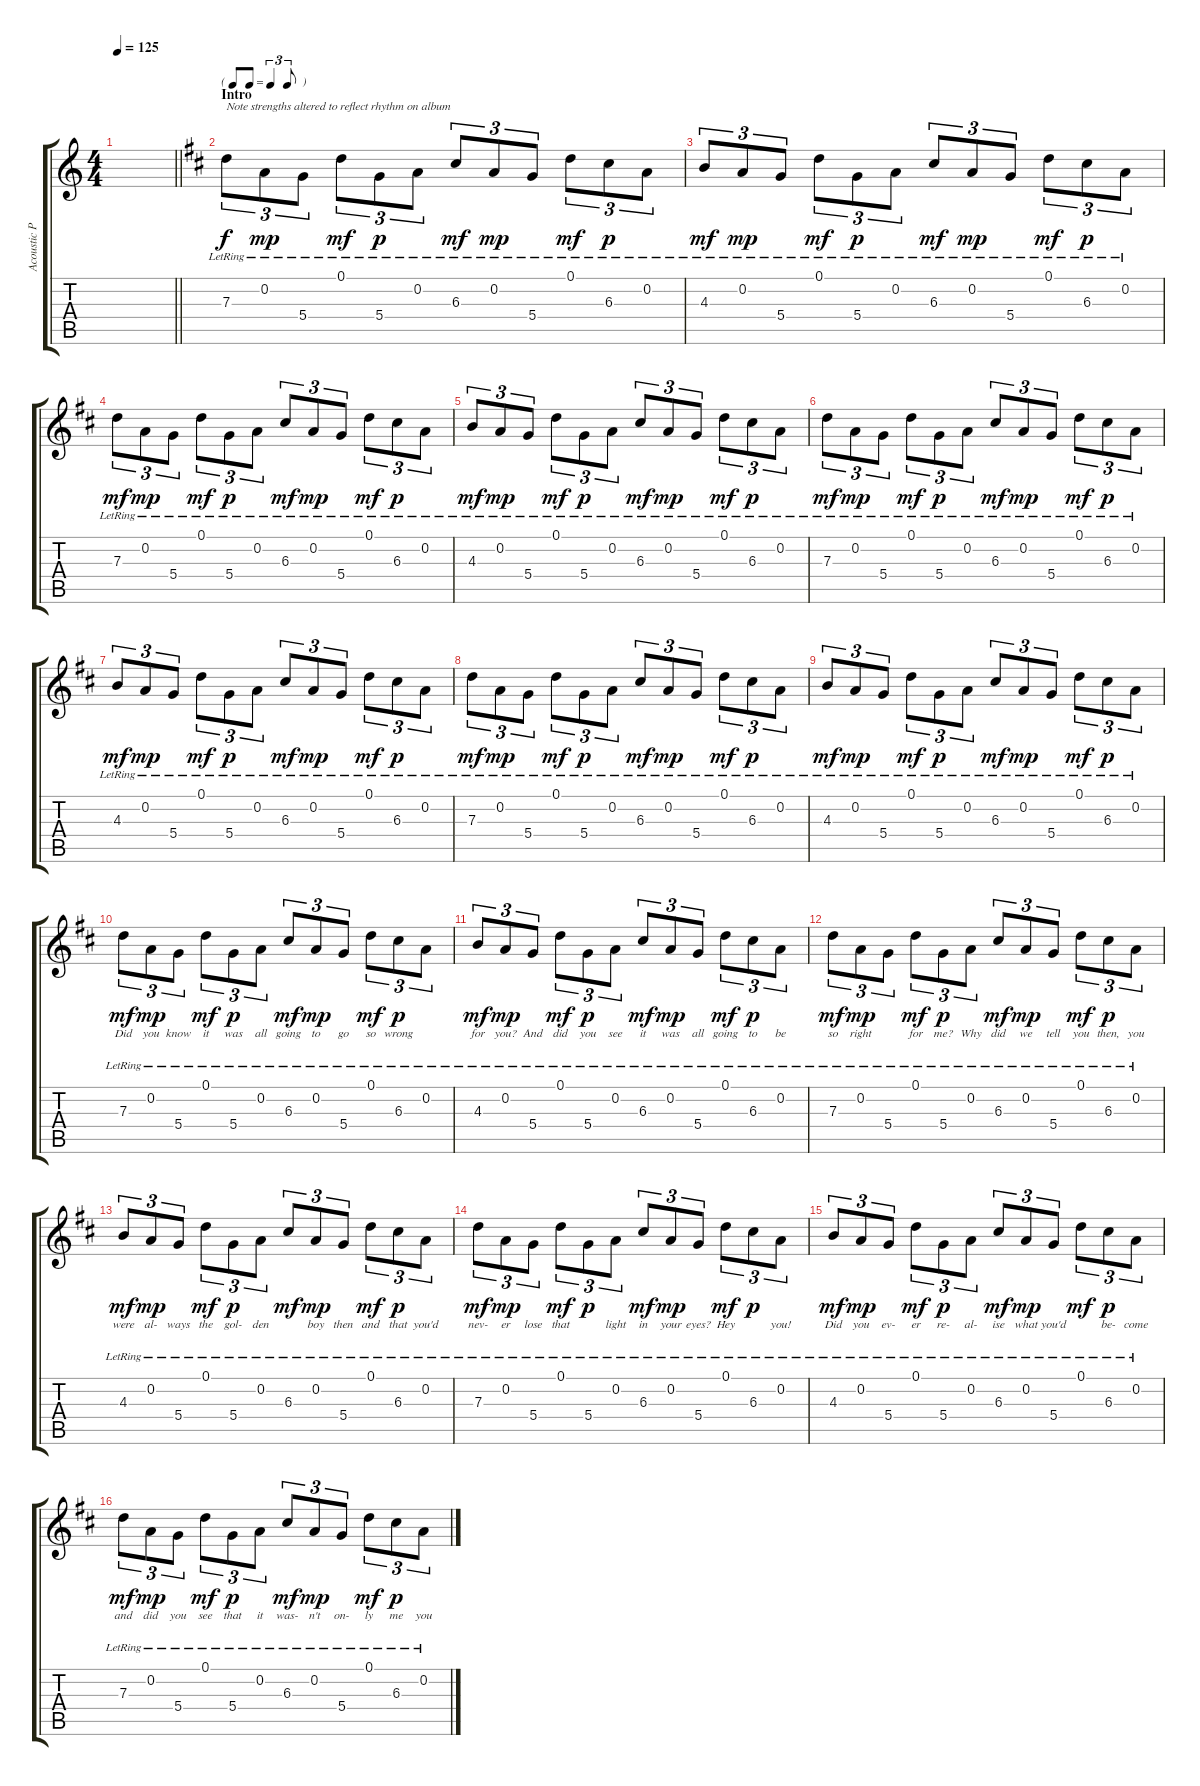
\track ("Acoustic Picking" "Acoustic P") {instrument acousticguitarsteel}
\staff {score tabs}
\tuning (D4 A3 G3 D3 A2 D2) {hide}
\ts (4 4)
\tempo 125
\clef g2
\barLineRight lightlight
\ks c
|
\tf triplet8th
\section ("" "Intro")
\ks d
7.3{lr}.8{tu (3 2) txt "Note strengths altered to reflect rhythm on album" volume 6} 0.2{lr}.8{tu (3 2) dy mp} 5.4{lr}.8{tu (3 2) beam split} 0.1{lr}.8{tu (3 2) dy mf beam merge} 5.4{lr}.8{tu (3 2) dy p beam merge} 0.2{lr}.8{tu (3 2) beam split} 6.3{lr}.8{tu (3 2) dy mf beam merge} 0.2{lr}.8{tu (3 2) dy mp beam merge} 5.4{lr}.8{tu (3 2)} 0.1{lr}.8{tu (3 2) dy mf beam merge} 6.3{lr}.8{tu (3 2) dy p beam merge} 0.2{lr}.8{tu (3 2)} |
4.3{lr}.8{tu (3 2) dy mf} 0.2{lr}.8{tu (3 2) dy mp} 5.4{lr}.8{tu (3 2) beam split} 0.1{lr}.8{tu (3 2) dy mf beam merge} 5.4{lr}.8{tu (3 2) dy p beam merge} 0.2{lr}.8{tu (3 2) beam split} 6.3{lr}.8{tu (3 2) dy mf beam merge} 0.2{lr}.8{tu (3 2) dy mp beam merge} 5.4{lr}.8{tu (3 2)} 0.1{lr}.8{tu (3 2) dy mf beam merge} 6.3{lr}.8{tu (3 2) dy p beam merge} 0.2{lr}.8{tu (3 2)} |
7.3{lr}.8{tu (3 2) dy mf} 0.2{lr}.8{tu (3 2) dy mp} 5.4{lr}.8{tu (3 2) beam split} 0.1{lr}.8{tu (3 2) dy mf beam merge} 5.4{lr}.8{tu (3 2) dy p beam merge} 0.2{lr}.8{tu (3 2) beam split} 6.3{lr}.8{tu (3 2) dy mf beam merge} 0.2{lr}.8{tu (3 2) dy mp beam merge} 5.4{lr}.8{tu (3 2)} 0.1{lr}.8{tu (3 2) dy mf beam merge} 6.3{lr}.8{tu (3 2) dy p beam merge} 0.2{lr}.8{tu (3 2)} |
4.3{lr}.8{tu (3 2) dy mf} 0.2{lr}.8{tu (3 2) dy mp} 5.4{lr}.8{tu (3 2) beam split} 0.1{lr}.8{tu (3 2) dy mf beam merge} 5.4{lr}.8{tu (3 2) dy p beam merge} 0.2{lr}.8{tu (3 2) beam split} 6.3{lr}.8{tu (3 2) dy mf beam merge} 0.2{lr}.8{tu (3 2) dy mp beam merge} 5.4{lr}.8{tu (3 2)} 0.1{lr}.8{tu (3 2) dy mf beam merge} 6.3{lr}.8{tu (3 2) dy p beam merge} 0.2{lr}.8{tu (3 2)} |
7.3{lr}.8{tu (3 2) dy mf} 0.2{lr}.8{tu (3 2) dy mp} 5.4{lr}.8{tu (3 2) beam split} 0.1{lr}.8{tu (3 2) dy mf beam merge} 5.4{lr}.8{tu (3 2) dy p beam merge} 0.2{lr}.8{tu (3 2) beam split} 6.3{lr}.8{tu (3 2) dy mf beam merge} 0.2{lr}.8{tu (3 2) dy mp beam merge} 5.4{lr}.8{tu (3 2)} 0.1{lr}.8{tu (3 2) dy mf beam merge} 6.3{lr}.8{tu (3 2) dy p beam merge} 0.2{lr}.8{tu (3 2)} |
4.3{lr}.8{tu (3 2) dy mf} 0.2{lr}.8{tu (3 2) dy mp} 5.4{lr}.8{tu (3 2) beam split} 0.1{lr}.8{tu (3 2) dy mf beam merge} 5.4{lr}.8{tu (3 2) dy p beam merge} 0.2{lr}.8{tu (3 2) beam split} 6.3{lr}.8{tu (3 2) dy mf beam merge} 0.2{lr}.8{tu (3 2) dy mp beam merge} 5.4{lr}.8{tu (3 2)} 0.1{lr}.8{tu (3 2) dy mf beam merge} 6.3{lr}.8{tu (3 2) dy p beam merge} 0.2{lr}.8{tu (3 2)} |
7.3{lr}.8{tu (3 2) dy mf} 0.2{lr}.8{tu (3 2) dy mp} 5.4{lr}.8{tu (3 2) beam split} 0.1{lr}.8{tu (3 2) dy mf beam merge} 5.4{lr}.8{tu (3 2) dy p beam merge} 0.2{lr}.8{tu (3 2) beam split} 6.3{lr}.8{tu (3 2) dy mf beam merge} 0.2{lr}.8{tu (3 2) dy mp beam merge} 5.4{lr}.8{tu (3 2)} 0.1{lr}.8{tu (3 2) dy mf beam merge} 6.3{lr}.8{tu (3 2) dy p beam merge} 0.2{lr}.8{tu (3 2)} |
4.3{lr}.8{tu (3 2) dy mf} 0.2{lr}.8{tu (3 2) dy mp} 5.4{lr}.8{tu (3 2) beam split} 0.1{lr}.8{tu (3 2) dy mf beam merge} 5.4{lr}.8{tu (3 2) dy p beam merge} 0.2{lr}.8{tu (3 2) beam split} 6.3{lr}.8{tu (3 2) dy mf beam merge} 0.2{lr}.8{tu (3 2) dy mp beam merge} 5.4{lr}.8{tu (3 2)} 0.1{lr}.8{tu (3 2) dy mf beam merge} 6.3{lr}.8{tu (3 2) dy p beam merge} 0.2{lr}.8{tu (3 2)} |
7.3{lr}.8{tu (3 2) lyrics (0 "Did") lyrics (1 "") lyrics (2 "") lyrics (3 "") lyrics (4 "") dy mf} 0.2{lr}.8{tu (3 2) lyrics (0 "you") lyrics (1 "") lyrics (2 "") lyrics (3 "") lyrics (4 "") dy mp} 5.4{lr}.8{tu (3 2) lyrics (0 "know") lyrics (1 "") lyrics (2 "") lyrics (3 "") lyrics (4 "") beam split} 0.1{lr}.8{tu (3 2) lyrics (0 "it") lyrics (1 "") lyrics (2 "") lyrics (3 "") lyrics (4 "") dy mf beam merge} 5.4{lr}.8{tu (3 2) lyrics (0 "was") lyrics (1 "") lyrics (2 "") lyrics (3 "") lyrics (4 "") dy p beam merge} 0.2{lr}.8{tu (3 2) lyrics (0 "all") lyrics (1 "") lyrics (2 "") lyrics (3 "") lyrics (4 "") beam split} 6.3{lr}.8{tu (3 2) lyrics (0 "going") lyrics (1 "") lyrics (2 "") lyrics (3 "") lyrics (4 "") dy mf beam merge} 0.2{lr}.8{tu (3 2) lyrics (0 "to") lyrics (1 "") lyrics (2 "") lyrics (3 "") lyrics (4 "") dy mp beam merge} 5.4{lr}.8{tu (3 2) lyrics (0 "go") lyrics (1 "") lyrics (2 "") lyrics (3 "") lyrics (4 "")} 0.1{lr}.8{tu (3 2) lyrics (0 "so") lyrics (1 "") lyrics (2 "") lyrics (3 "") lyrics (4 "") dy mf beam merge} 6.3{lr}.8{tu (3 2) lyrics (0 "wrong") lyrics (1 "") lyrics (2 "") lyrics (3 "") lyrics (4 "") dy p beam merge} 0.2{lr}.8{tu (3 2) lyrics (0 "") lyrics (1 "") lyrics (2 "") lyrics (3 "") lyrics (4 "")} |
4.3{lr}.8{tu (3 2) lyrics (0 "for") lyrics (1 "") lyrics (2 "") lyrics (3 "") lyrics (4 "") dy mf} 0.2{lr}.8{tu (3 2) lyrics (0 "you?") lyrics (1 "") lyrics (2 "") lyrics (3 "") lyrics (4 "") dy mp} 5.4{lr}.8{tu (3 2) lyrics (0 "And") lyrics (1 "") lyrics (2 "") lyrics (3 "") lyrics (4 "") beam split} 0.1{lr}.8{tu (3 2) lyrics (0 "did") lyrics (1 "") lyrics (2 "") lyrics (3 "") lyrics (4 "") dy mf beam merge} 5.4{lr}.8{tu (3 2) lyrics (0 "you") lyrics (1 "") lyrics (2 "") lyrics (3 "") lyrics (4 "") dy p beam merge} 0.2{lr}.8{tu (3 2) lyrics (0 "see") lyrics (1 "") lyrics (2 "") lyrics (3 "") lyrics (4 "") beam split} 6.3{lr}.8{tu (3 2) lyrics (0 "it") lyrics (1 "") lyrics (2 "") lyrics (3 "") lyrics (4 "") dy mf beam merge} 0.2{lr}.8{tu (3 2) lyrics (0 "was") lyrics (1 "") lyrics (2 "") lyrics (3 "") lyrics (4 "") dy mp beam merge} 5.4{lr}.8{tu (3 2) lyrics (0 "all") lyrics (1 "") lyrics (2 "") lyrics (3 "") lyrics (4 "")} 0.1{lr}.8{tu (3 2) lyrics (0 "going") lyrics (1 "") lyrics (2 "") lyrics (3 "") lyrics (4 "") dy mf beam merge} 6.3{lr}.8{tu (3 2) lyrics (0 "to") lyrics (1 "") lyrics (2 "") lyrics (3 "") lyrics (4 "") dy p beam merge} 0.2{lr}.8{tu (3 2) lyrics (0 "be") lyrics (1 "") lyrics (2 "") lyrics (3 "") lyrics (4 "")} |
7.3{lr}.8{tu (3 2) lyrics (0 "so") lyrics (1 "") lyrics (2 "") lyrics (3 "") lyrics (4 "") dy mf} 0.2{lr}.8{tu (3 2) lyrics (0 "right") lyrics (1 "") lyrics (2 "") lyrics (3 "") lyrics (4 "") dy mp} 5.4{lr}.8{tu (3 2) lyrics (0 "") lyrics (1 "") lyrics (2 "") lyrics (3 "") lyrics (4 "") beam split} 0.1{lr}.8{tu (3 2) lyrics (0 "for") lyrics (1 "") lyrics (2 "") lyrics (3 "") lyrics (4 "") dy mf beam merge} 5.4{lr}.8{tu (3 2) lyrics (0 "me?") lyrics (1 "") lyrics (2 "") lyrics (3 "") lyrics (4 "") dy p beam merge} 0.2{lr}.8{tu (3 2) lyrics (0 "Why") lyrics (1 "") lyrics (2 "") lyrics (3 "") lyrics (4 "") beam split} 6.3{lr}.8{tu (3 2) lyrics (0 "did") lyrics (1 "") lyrics (2 "") lyrics (3 "") lyrics (4 "") dy mf beam merge} 0.2{lr}.8{tu (3 2) lyrics (0 "we") lyrics (1 "") lyrics (2 "") lyrics (3 "") lyrics (4 "") dy mp beam merge} 5.4{lr}.8{tu (3 2) lyrics (0 "tell") lyrics (1 "") lyrics (2 "") lyrics (3 "") lyrics (4 "")} 0.1{lr}.8{tu (3 2) lyrics (0 "you") lyrics (1 "") lyrics (2 "") lyrics (3 "") lyrics (4 "") dy mf beam merge} 6.3{lr}.8{tu (3 2) lyrics (0 "then,") lyrics (1 "") lyrics (2 "") lyrics (3 "") lyrics (4 "") dy p beam merge} 0.2{lr}.8{tu (3 2) lyrics (0 "you") lyrics (1 "") lyrics (2 "") lyrics (3 "") lyrics (4 "")} |
4.3{lr}.8{tu (3 2) lyrics (0 "were") lyrics (1 "") lyrics (2 "") lyrics (3 "") lyrics (4 "") dy mf} 0.2{lr}.8{tu (3 2) lyrics (0 "al-") lyrics (1 "") lyrics (2 "") lyrics (3 "") lyrics (4 "") dy mp} 5.4{lr}.8{tu (3 2) lyrics (0 "ways") lyrics (1 "") lyrics (2 "") lyrics (3 "") lyrics (4 "") beam split} 0.1{lr}.8{tu (3 2) lyrics (0 "the") lyrics (1 "") lyrics (2 "") lyrics (3 "") lyrics (4 "") dy mf beam merge} 5.4{lr}.8{tu (3 2) lyrics (0 "gol-") lyrics (1 "") lyrics (2 "") lyrics (3 "") lyrics (4 "") dy p beam merge} 0.2{lr}.8{tu (3 2) lyrics (0 "den") lyrics (1 "") lyrics (2 "") lyrics (3 "") lyrics (4 "") beam split} 6.3{lr}.8{tu (3 2) lyrics (0 "") lyrics (1 "") lyrics (2 "") lyrics (3 "") lyrics (4 "") dy mf beam merge} 0.2{lr}.8{tu (3 2) lyrics (0 "boy") lyrics (1 "") lyrics (2 "") lyrics (3 "") lyrics (4 "") dy mp beam merge} 5.4{lr}.8{tu (3 2) lyrics (0 "then") lyrics (1 "") lyrics (2 "") lyrics (3 "") lyrics (4 "")} 0.1{lr}.8{tu (3 2) lyrics (0 "and") lyrics (1 "") lyrics (2 "") lyrics (3 "") lyrics (4 "") dy mf beam merge} 6.3{lr}.8{tu (3 2) lyrics (0 "that") lyrics (1 "") lyrics (2 "") lyrics (3 "") lyrics (4 "") dy p beam merge} 0.2{lr}.8{tu (3 2) lyrics (0 "you'd") lyrics (1 "") lyrics (2 "") lyrics (3 "") lyrics (4 "")} |
7.3{lr}.8{tu (3 2) lyrics (0 "nev-") lyrics (1 "") lyrics (2 "") lyrics (3 "") lyrics (4 "") dy mf} 0.2{lr}.8{tu (3 2) lyrics (0 "er") lyrics (1 "") lyrics (2 "") lyrics (3 "") lyrics (4 "") dy mp} 5.4{lr}.8{tu (3 2) lyrics (0 "lose") lyrics (1 "") lyrics (2 "") lyrics (3 "") lyrics (4 "") beam split} 0.1{lr}.8{tu (3 2) lyrics (0 "that") lyrics (1 "") lyrics (2 "") lyrics (3 "") lyrics (4 "") dy mf beam merge} 5.4{lr}.8{tu (3 2) lyrics (0 "") lyrics (1 "") lyrics (2 "") lyrics (3 "") lyrics (4 "") dy p beam merge} 0.2{lr}.8{tu (3 2) lyrics (0 "light") lyrics (1 "") lyrics (2 "") lyrics (3 "") lyrics (4 "") beam split} 6.3{lr}.8{tu (3 2) lyrics (0 "in") lyrics (1 "") lyrics (2 "") lyrics (3 "") lyrics (4 "") dy mf beam merge} 0.2{lr}.8{tu (3 2) lyrics (0 "your") lyrics (1 "") lyrics (2 "") lyrics (3 "") lyrics (4 "") dy mp beam merge} 5.4{lr}.8{tu (3 2) lyrics (0 "eyes?") lyrics (1 "") lyrics (2 "") lyrics (3 "") lyrics (4 "")} 0.1{lr}.8{tu (3 2) lyrics (0 "Hey") lyrics (1 "") lyrics (2 "") lyrics (3 "") lyrics (4 "") dy mf beam merge} 6.3{lr}.8{tu (3 2) lyrics (0 "") lyrics (1 "") lyrics (2 "") lyrics (3 "") lyrics (4 "") dy p beam merge} 0.2{lr}.8{tu (3 2) lyrics (0 "you!") lyrics (1 "") lyrics (2 "") lyrics (3 "") lyrics (4 "")} |
4.3{lr}.8{tu (3 2) lyrics (0 "Did") lyrics (1 "") lyrics (2 "") lyrics (3 "") lyrics (4 "") dy mf} 0.2{lr}.8{tu (3 2) lyrics (0 "you") lyrics (1 "") lyrics (2 "") lyrics (3 "") lyrics (4 "") dy mp} 5.4{lr}.8{tu (3 2) lyrics (0 "ev-") lyrics (1 "") lyrics (2 "") lyrics (3 "") lyrics (4 "") beam split} 0.1{lr}.8{tu (3 2) lyrics (0 "er") lyrics (1 "") lyrics (2 "") lyrics (3 "") lyrics (4 "") dy mf beam merge} 5.4{lr}.8{tu (3 2) lyrics (0 "re-") lyrics (1 "") lyrics (2 "") lyrics (3 "") lyrics (4 "") dy p beam merge} 0.2{lr}.8{tu (3 2) lyrics (0 "al-") lyrics (1 "") lyrics (2 "") lyrics (3 "") lyrics (4 "") beam split} 6.3{lr}.8{tu (3 2) lyrics (0 "ise") lyrics (1 "") lyrics (2 "") lyrics (3 "") lyrics (4 "") dy mf beam merge} 0.2{lr}.8{tu (3 2) lyrics (0 "what") lyrics (1 "") lyrics (2 "") lyrics (3 "") lyrics (4 "") dy mp beam merge} 5.4{lr}.8{tu (3 2) lyrics (0 "you'd") lyrics (1 "") lyrics (2 "") lyrics (3 "") lyrics (4 "")} 0.1{lr}.8{tu (3 2) lyrics (0 "") lyrics (1 "") lyrics (2 "") lyrics (3 "") lyrics (4 "") dy mf beam merge} 6.3{lr}.8{tu (3 2) lyrics (0 "be-") lyrics (1 "") lyrics (2 "") lyrics (3 "") lyrics (4 "") dy p beam merge} 0.2{lr}.8{tu (3 2) lyrics (0 "come") lyrics (1 "") lyrics (2 "") lyrics (3 "") lyrics (4 "")} |
7.3{lr}.8{tu (3 2) lyrics (0 "and") lyrics (1 "") lyrics (2 "") lyrics (3 "") lyrics (4 "") dy mf} 0.2{lr}.8{tu (3 2) lyrics (0 "did") lyrics (1 "") lyrics (2 "") lyrics (3 "") lyrics (4 "") dy mp} 5.4{lr}.8{tu (3 2) lyrics (0 "you") lyrics (1 "") lyrics (2 "") lyrics (3 "") lyrics (4 "") beam split} 0.1{lr}.8{tu (3 2) lyrics (0 "see") lyrics (1 "") lyrics (2 "") lyrics (3 "") lyrics (4 "") dy mf beam merge} 5.4{lr}.8{tu (3 2) lyrics (0 "that") lyrics (1 "") lyrics (2 "") lyrics (3 "") lyrics (4 "") dy p beam merge} 0.2{lr}.8{tu (3 2) lyrics (0 "it") lyrics (1 "") lyrics (2 "") lyrics (3 "") lyrics (4 "") beam split} 6.3{lr}.8{tu (3 2) lyrics (0 "was-") lyrics (1 "") lyrics (2 "") lyrics (3 "") lyrics (4 "") dy mf beam merge} 0.2{lr}.8{tu (3 2) lyrics (0 "n't") lyrics (1 "") lyrics (2 "") lyrics (3 "") lyrics (4 "") dy mp beam merge} 5.4{lr}.8{tu (3 2) lyrics (0 "on-") lyrics (1 "") lyrics (2 "") lyrics (3 "") lyrics (4 "")} 0.1{lr}.8{tu (3 2) lyrics (0 "ly") lyrics (1 "") lyrics (2 "") lyrics (3 "") lyrics (4 "") dy mf beam merge} 6.3{lr}.8{tu (3 2) lyrics (0 "me") lyrics (1 "") lyrics (2 "") lyrics (3 "") lyrics (4 "") dy p beam merge} 0.2{lr}.8{tu (3 2) lyrics (0 "you") lyrics (1 "") lyrics (2 "") lyrics (3 "") lyrics (4 "")}
